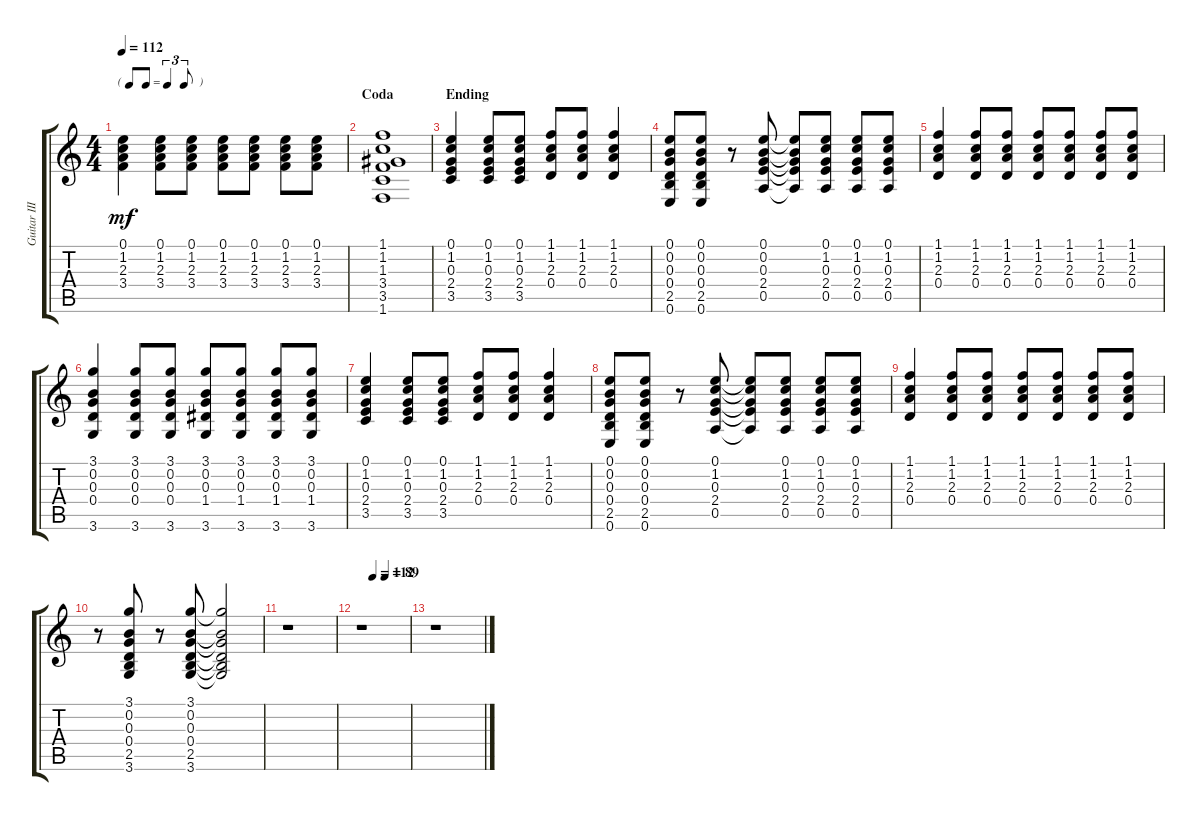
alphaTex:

\track ("Guitar III (12-string)" "Guitar III") {instrument acousticguitarsteel}
\staff {score tabs}
\tuning (E4 B3 G3 D3 A2 E2) {hide}
\ts (4 4)
\tf triplet8th
\tempo 112
\clef g2
\ks c
(0.1 1.2 2.3 3.4).4{dy mf} (0.1 1.2 2.3 3.4).8 (0.1 1.2 2.3 3.4).8 (0.1 1.2 2.3 3.4).8 (0.1 1.2 2.3 3.4).8 (0.1 1.2 2.3 3.4).8 (0.1 1.2 2.3 3.4).8 |
\section ("" "Coda")
(1.1 1.2 1.3 3.4 3.5 1.6).1 |
\section ("" "Ending")
(0.1 1.2 0.3 2.4 3.5).4 (0.1 1.2 0.3 2.4 3.5).8 (0.1 1.2 0.3 2.4 3.5).8 (1.1 1.2 2.3 0.4).8 (1.1 1.2 2.3 0.4).8 (1.1 1.2 2.3 0.4).4 |
(0.1 0.2 0.3 0.4 2.5 0.6).8 (0.1 0.2 0.3 0.4 2.5 0.6).8 r.8 (0.1 0.2 0.3 2.4 0.5).8 (0.1{t} 0.2{t} 0.3{t} 2.4{t} 0.5{t}).8 (0.1 1.2 0.3 2.4 0.5).8 (0.1 1.2 0.3 2.4 0.5).8 (0.1 1.2 0.3 2.4 0.5).8 |
(1.1 1.2 2.3 0.4).4 (1.1 1.2 2.3 0.4).8 (1.1 1.2 2.3 0.4).8 (1.1 1.2 2.3 0.4).8 (1.1 1.2 2.3 0.4).8 (1.1 1.2 2.3 0.4).8 (1.1 1.2 2.3 0.4).8 |
(3.1 0.2 0.3 0.4 3.6).4 (3.1 0.2 0.3 0.4 3.6).8 (3.1 0.2 0.3 0.4 3.6).8 (3.1 0.2 0.3 1.4 3.6).8 (3.1 0.2 0.3 1.4 3.6).8 (3.1 0.2 0.3 1.4 3.6).8 (3.1 0.2 0.3 1.4 3.6).8 |
(0.1 1.2 0.3 2.4 3.5).4 (0.1 1.2 0.3 2.4 3.5).8 (0.1 1.2 0.3 2.4 3.5).8 (1.1 1.2 2.3 0.4).8 (1.1 1.2 2.3 0.4).8 (1.1 1.2 2.3 0.4).4 |
(0.1 0.2 0.3 0.4 2.5 0.6).8 (0.1 0.2 0.3 0.4 2.5 0.6).8 r.8 (0.1 1.2 0.3 2.4 0.5).8 (0.1{t} 1.2{t} 0.3{t} 2.4{t} 0.5{t}).8 (0.1 1.2 0.3 2.4 0.5).8 (0.1 1.2 0.3 2.4 0.5).8 (0.1 1.2 0.3 2.4 0.5).8 |
(1.1 1.2 2.3 0.4).4 (1.1 1.2 2.3 0.4).8 (1.1 1.2 2.3 0.4).8 (1.1 1.2 2.3 0.4).8 (1.1 1.2 2.3 0.4).8 (1.1 1.2 2.3 0.4).8 (1.1 1.2 2.3 0.4).8 |
r.8 (3.1 0.2 0.3 0.4 2.5 3.6).8 r.8 (3.1 0.2 0.3 0.4 2.5 3.6).8 (3.1{t} 0.2{t} 0.3{t} 0.4{t} 2.5{t} 3.6{t}).2 |
r.1 |
\tempo (112 0.25)
\tempo (89 0.5)
r.1 |
r.1
